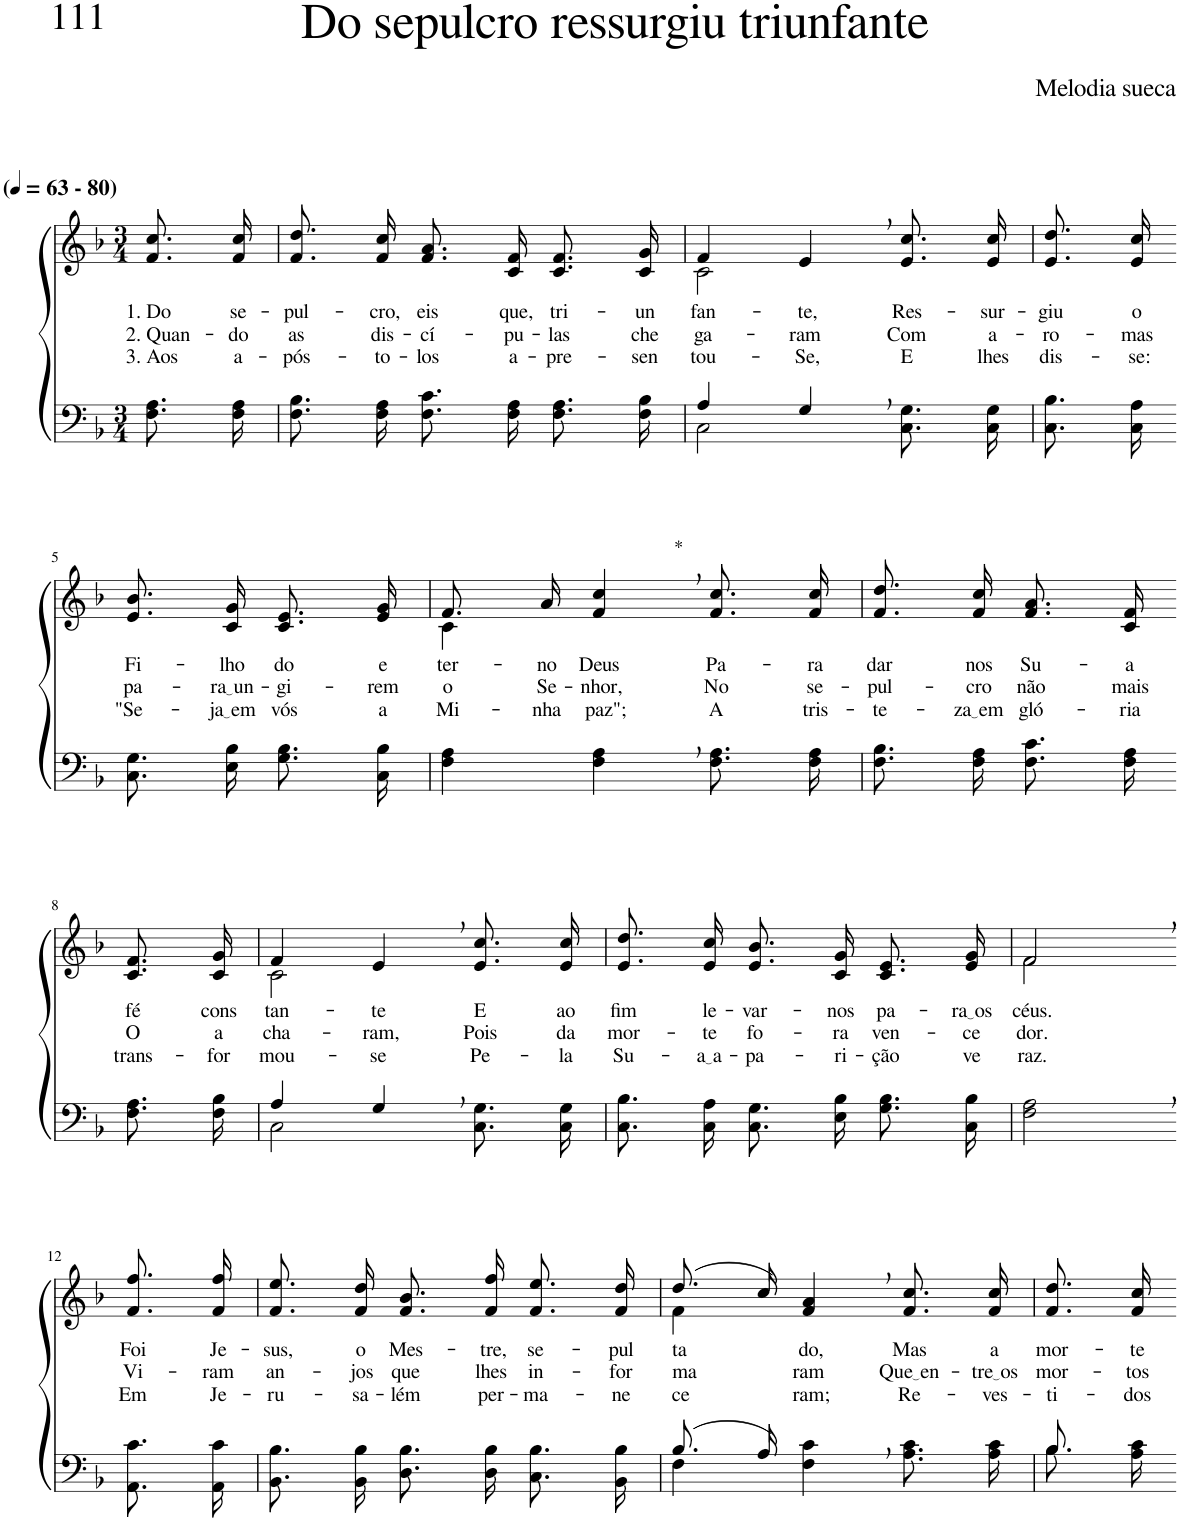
**kern	**kern	**text	**text	**text
*part2	*part1	*part1	*part1	*part1
*staff2	*staff1	*staff1	*staff1	*staff1
*I"Parte III e IV	*I"Parte I e II	*	*	*
*clefF4	*clefG2	*	*	*
*Trd1c2	*Trd1c2	*	*	*
*k[b-]	*k[b-]	*	*	*
*M3/4	*M3/4	*	*	*
*MM63	*MM63	*	*	*
=1	=1	=1	=1	=1
!	!LO:TX:a:B:t=(	!	!	!
!	!LO:TX:a:B:t=- 80)	!	!	!
!	!	!LO:LY:b	!LO:LY:b	!LO:LY:b
8.F\ 8.A\L	8.f/ 8.cc/L	1. Do	2. Quan-	3. Aos
!	!	!LO:LY:b	!LO:LY:b	!LO:LY:b
16F\ 16A\Jk	16f/ 16cc/Jk	se-	-do	a-
=2	=2	=2	=2	=2
!	!	!LO:LY:b	!LO:LY:b	!LO:LY:b
8.F\ 8.B-\L	8.f/ 8.dd/L	-pul-	as	-pós-
!	!	!LO:LY:b	!LO:LY:b	!LO:LY:b
16F\ 16A\Jk	16f/ 16cc/Jk	-cro,	dis-	-to-
!	!	!LO:LY:b	!LO:LY:b	!LO:LY:b
8.F\ 8.c\L	8.f/ 8.a/L	eis	-cí-	-los
!	!	!LO:LY:b	!LO:LY:b	!LO:LY:b
16F\ 16A\Jk	16c/ 16f/Jk	que,	-pu-	a-
!	!	!LO:LY:b	!LO:LY:b	!LO:LY:b
8.F\ 8.A\L	8.c/ 8.f/L	tri-	-las	-pre-
!	!	!LO:LY:b	!LO:LY:b	!LO:LY:b
16F\ 16B-\Jk	16c/ 16g/Jk	-un-	che-	-sen-
=3	=3	=3	=3	=3
*^	*^	*	*	*
!	!	!	!	!LO:LY:b	!LO:LY:b	!LO:LY:b
4A/	2C\	4f/	2c\	-fan-	-ga-	-tou-
!	!	!	!	!LO:LY:b	!LO:LY:b	!LO:LY:b
4G,/	.	4e,/	.	-te,	-ram	-Se,
!	!	!	!	!LO:LY:b	!LO:LY:b	!LO:LY:b
4ryy	8.C\ 8.G\L	8.e/ 8.cc/L	4ryy	Res-	Com	E
!	!	!	!	!LO:LY:b	!LO:LY:b	!LO:LY:b
.	16C\ 16G\Jk	16e/ 16cc/Jk	.	-sur-	a-	lhes
*	*	*v	*v	*	*	*
=4	=4	=4	=4	=4	=4
!	!	!	!LO:LY:b	!LO:LY:b	!LO:LY:b
*v	*v	*	*	*	*
8.C\ 8.B-\L	8.e/ 8.dd/L	-giu	-ro-	dis-
!	!	!LO:LY:b	!LO:LY:b	!LO:LY:b
16C\ 16A\Jk	16e/ 16cc/Jk	o	-mas	-se:
!!LO:LB:g=z
=5-	=5-	=5-	=5-	=5-
!	!	!LO:LY:b	!LO:LY:b	!LO:LY:b
8.C\ 8.G\L	8.e/ 8.b-/L	Fi-	pa-	"Se-
!	!	!LO:LY:b	!LO:LY:b	!LO:LY:b
16E\ 16B-\Jk	16c/ 16g/Jk	-lho	ra un	ja em
!	!	!LO:LY:b	!LO:LY:b	!LO:LY:b
8.G\ 8.B-\L	8.c/ 8.e/L	do	-gi-	vós
!	!	!LO:LY:b	!LO:LY:b	!LO:LY:b
16C\ 16B-\Jk	16e/ 16g/Jk	e-	-rem	a
=6	=6	=6	=6	=6
*	*^	*	*	*
!	!	!	!LO:LY:b	!LO:LY:b	!LO:LY:b
4F\ 4A\	8.f/L	4c\	-ter-	o	Mi-
!	!	!	!LO:LY:b	!LO:LY:b	!LO:LY:b
.	16a/Jk	.	-no	Se-	-nha
!	!LO:TX:a:t=*	!	!	!	!
!	!	!	!LO:LY:b	!LO:LY:b	!LO:LY:b
4F\, 4A\,	4f/, 4cc/,	2ryy	Deus	-nhor,	paz";
!	!	!	!LO:LY:b	!LO:LY:b	!LO:LY:b
8.F\ 8.A\L	8.f/ 8.cc/L	.	Pa-	No	A
!	!	!	!LO:LY:b	!LO:LY:b	!LO:LY:b
16F\ 16A\Jk	16f/ 16cc/Jk	.	-ra	se-	tris-
*	*v	*v	*	*	*
=7	=7	=7	=7	=7
!	!	!LO:LY:b	!LO:LY:b	!LO:LY:b
8.F\ 8.B-\L	8.f/ 8.dd/L	dar	-pul-	-te-
!	!	!LO:LY:b	!LO:LY:b	!LO:LY:b
16F\ 16A\Jk	16f/ 16cc/Jk	nos	-cro	za em
!	!	!LO:LY:b	!LO:LY:b	!LO:LY:b
8.F\ 8.c\L	8.f/ 8.a/L	Su-	não	gló-
!	!	!LO:LY:b	!LO:LY:b	!LO:LY:b
16F\ 16A\Jk	16c/ 16f/Jk	-a	mais	-ria
!!LO:LB:g=z
=8-	=8-	=8-	=8-	=8-
!	!	!LO:LY:b	!LO:LY:b	!LO:LY:b
8.F\ 8.A\L	8.c/ 8.f/L	fé	O	trans-
!	!	!LO:LY:b	!LO:LY:b	!LO:LY:b
16F\ 16B-\Jk	16c/ 16g/Jk	cons-	a-	-for-
=9	=9	=9	=9	=9
*^	*^	*	*	*
!	!	!	!	!LO:LY:b	!LO:LY:b	!LO:LY:b
4A/	2C\	4f/	2c\	-tan-	-cha-	-mou-
!	!	!	!	!LO:LY:b	!LO:LY:b	!LO:LY:b
4G,/	.	4e,/	.	-te	-ram,	-se
!	!	!	!	!LO:LY:b	!LO:LY:b	!LO:LY:b
4ryy	8.C\ 8.G\L	8.e/ 8.cc/L	4ryy	E	Pois	Pe-
!	!	!	!	!LO:LY:b	!LO:LY:b	!LO:LY:b
.	16C\ 16G\Jk	16e/ 16cc/Jk	.	ao	da	-la
*	*	*v	*v	*	*	*
=10	=10	=10	=10	=10	=10
!	!	!	!LO:LY:b	!LO:LY:b	!LO:LY:b
*v	*v	*	*	*	*
8.C\ 8.B-\L	8.e/ 8.dd/L	fim	mor-	Su-
!	!	!LO:LY:b	!LO:LY:b	!LO:LY:b
16C\ 16A\Jk	16e/ 16cc/Jk	le-	-te	a a
!	!	!LO:LY:b	!LO:LY:b	!LO:LY:b
8.C\ 8.G\L	8.e/ 8.b-/L	-var-	fo-	-pa-
!	!	!LO:LY:b	!LO:LY:b	!LO:LY:b
16E\ 16B-\Jk	16c/ 16g/Jk	-nos	-ra	-ri-
!	!	!LO:LY:b	!LO:LY:b	!LO:LY:b
8.G\ 8.B-\L	8.c/ 8.e/L	pa-	ven-	-ção
!	!	!LO:LY:b	!LO:LY:b	!LO:LY:b
16C\ 16B-\Jk	16e/ 16g/Jk	ra os	-ce	ve-
=11	=11	=11	=11	=11
*	*^	*	*	*
!	!	!	!LO:LY:b	!LO:LY:b	!LO:LY:b
2F\, 2A\,	2f,/	2f\	céus.	dor.	-raz.
!!LO:LB:g=z
=12-	=12-	=12-	=12-	=12-	=12-
!	!	!	!LO:LY:b	!LO:LY:b	!LO:LY:b
*	*v	*v	*	*	*
8.AA\ 8.c\L	8.f\ 8.ff\L	Foi	Vi-	Em
!	!	!LO:LY:b	!LO:LY:b	!LO:LY:b
16AA\ 16c\Jk	16f\ 16ff\Jk	Je-	-ram	Je-
=13	=13	=13	=13	=13
!	!	!LO:LY:b	!LO:LY:b	!LO:LY:b
8.BB-\ 8.B-\L	8.f/ 8.ee/L	-sus,	an-	-ru-
!	!	!LO:LY:b	!LO:LY:b	!LO:LY:b
16BB-\ 16B-\Jk	16f/ 16dd/Jk	o	-jos	-sa-
!	!	!LO:LY:b	!LO:LY:b	!LO:LY:b
8.D\ 8.B-\L	8.f\ 8.b-\L	Mes-	que	-lém
!	!	!LO:LY:b	!LO:LY:b	!LO:LY:b
16D\ 16B-\Jk	16f\ 16ff\Jk	-tre,	lhes	per-
!	!	!LO:LY:b	!LO:LY:b	!LO:LY:b
8.C\ 8.B-\L	8.f/ 8.ee/L	se-	in-	-ma-
!	!	!LO:LY:b	!LO:LY:b	!LO:LY:b
16BB-\ 16B-\Jk	16f/ 16dd/Jk	-pul-	-for-	-ne-
=14	=14	=14	=14	=14
*^	*^	*	*	*
!	!	!	!	!LO:LY:b	!LO:LY:b	!LO:LY:b
(8.B-/L	4F\	(8.dd/L	4f\	-ta-	-ma-	-ce-
16A/Jk)	.	16cc/Jk)	.	.	.	.
!	!	!	!	!LO:LY:b	!LO:LY:b	!LO:LY:b
4ryy	4F\ 4c\	4f/, 4a/,	2ryy	-do,	-ram	-ram;
!	!	!	!	!LO:LY:b	!LO:LY:b	!LO:LY:b
4ryy	8.A\ 8.c\L	8.f/ 8.cc/L	.	Mas	Que en	Re-
!	!	!	!	!LO:LY:b	!LO:LY:b	!LO:LY:b
.	16A\ 16c\Jk	16f/ 16cc/Jk	.	a	tre os	-ves-
*	*	*v	*v	*	*	*
=15	=15	=15	=15	=15	=15
!	!	!	!LO:LY:b	!LO:LY:b	!LO:LY:b
8.B-\L	8.B-/	8.f/ 8.dd/L	mor-	mor-	-ti-
!	!	!	!LO:LY:b	!LO:LY:b	!LO:LY:b
16A\ 16c\Jk	16ryy	16f/ 16cc/Jk	-te	-tos	-dos
*v	*v	*	*	*	*
=-	=-	=-	=-	=-
*-	*-	*-	*-	*-
